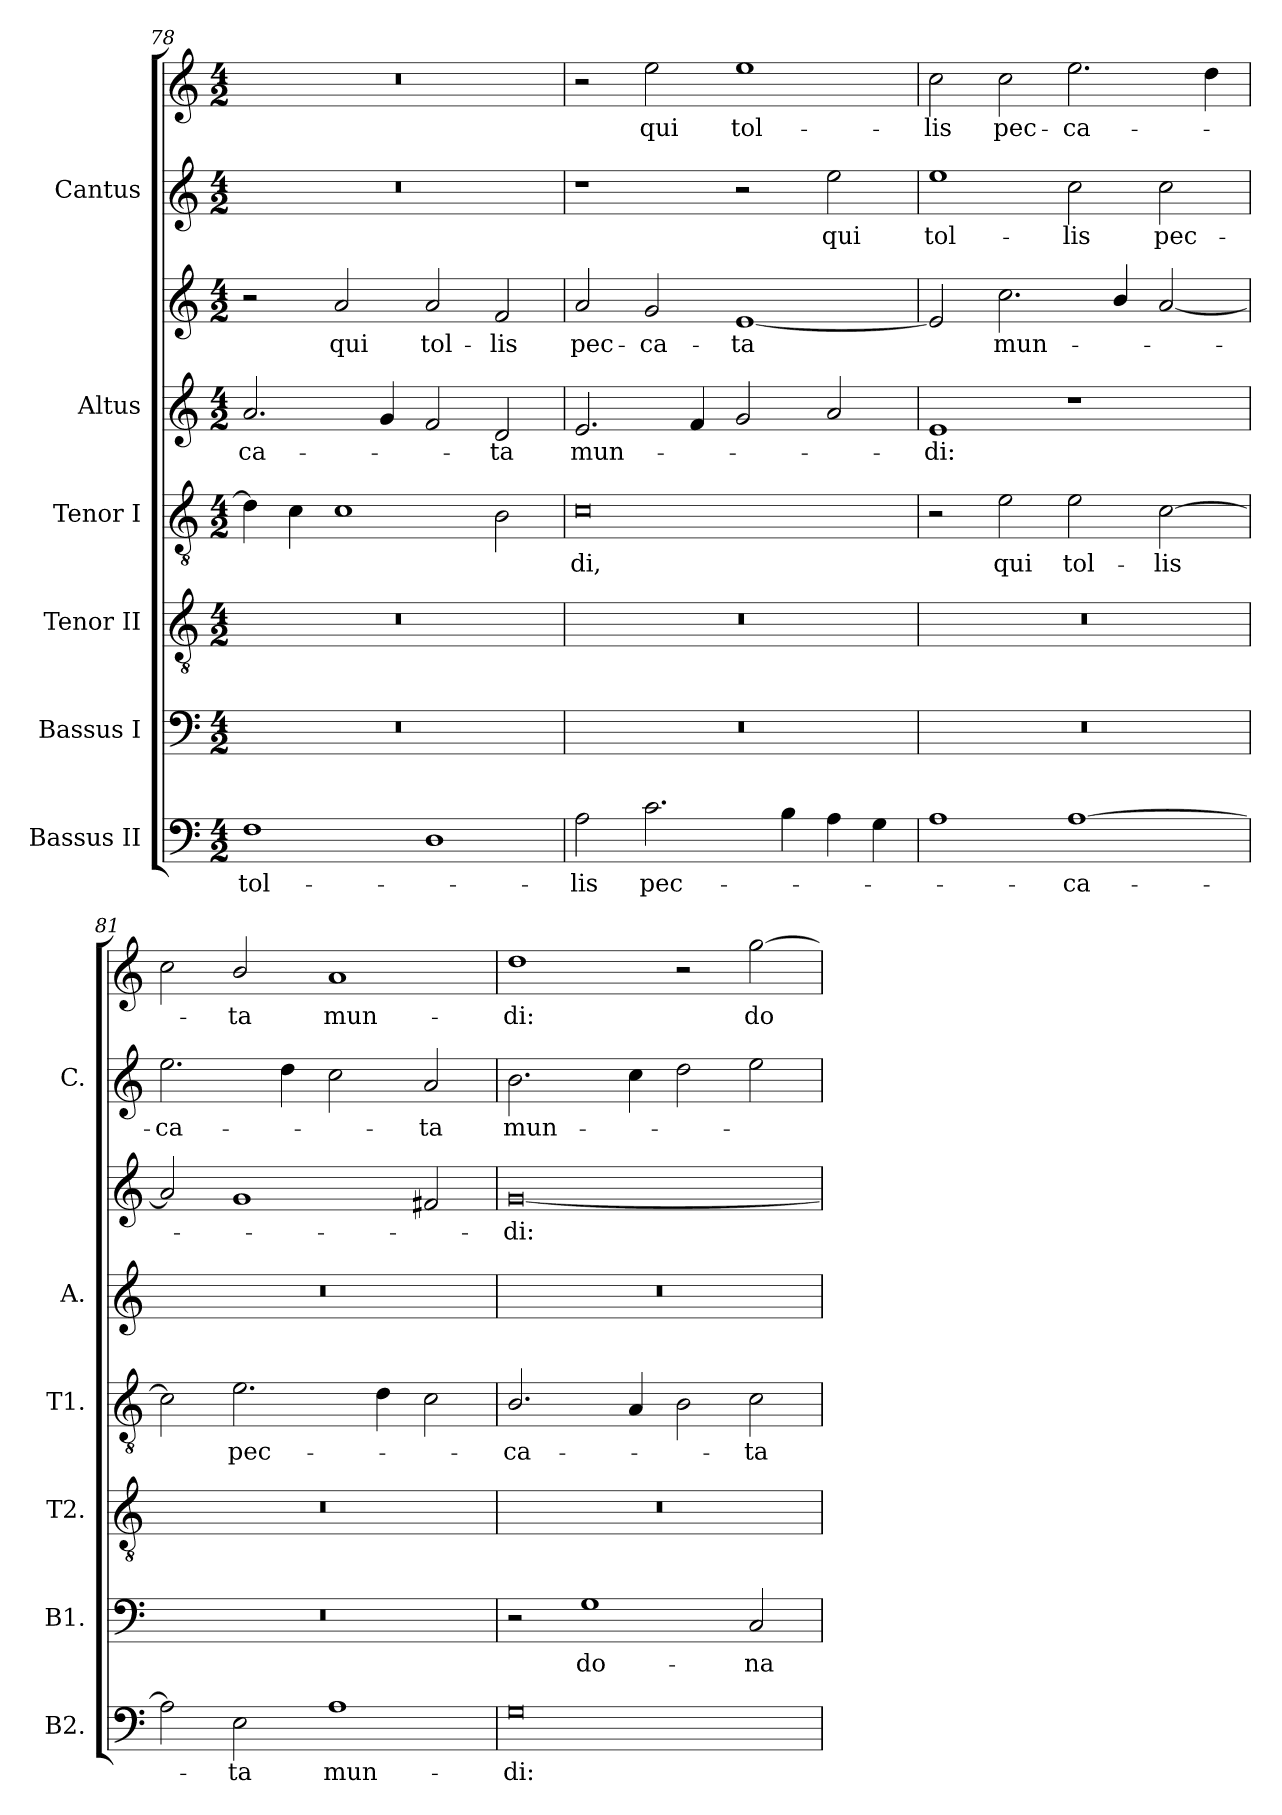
**kern	**text	**kern	**text	**kern	**kern	**text	**kern	**text	**kern	**text	**kern	**text	**kern	**text
*part6	*part6	*part5	*part5	*part4	*part3	*part3	*part2	*part2	*part2	*part2	*part1	*part1	*part1	*part1
*staff8	*staff8	*staff7	*staff7	*staff6	*staff5	*staff5	*staff4	*staff4	*staff3	*staff3	*staff2	*staff2	*staff1	*staff1
*I"Bassus II	*	*I"Bassus I	*	*I"Tenor II	*I"Tenor I	*	*I"Altus	*	*	*	*I"Cantus	*	*	*
*I'B2.	*	*I'B1.	*	*I'T2.	*I'T1.	*	*I'A.	*	*	*	*I'C.	*	*	*
!!LO:LB:g=z
*clefF4	*	*clefF4	*	*clefGv2	*clefGv2	*	*clefG2	*	*clefG2	*	*clefG2	*	*clefG2	*
*	*	*	*	*ITrd7c12	*ITrd7c12	*	*	*	*	*	*	*	*	*
*k[]	*	*k[]	*	*k[]	*k[]	*	*k[]	*	*k[]	*	*k[]	*	*k[]	*
*C:	*	*C:	*	*C:	*C:	*	*C:	*	*C:	*	*C:	*	*C:	*
*M4/2	*	*M4/2	*	*M4/2	*M4/2	*	*M4/2	*	*M4/2	*	*M4/2	*	*M4/2	*
=78	=78	=78	=78	=78	=78	=78	=78	=78	=78	=78	=78	=78	=78	=78
!	!LO:LY:b:color=#000000	!LO:N:vis=1	!	!LO:N:vis=1	!	!	!	!	!	!	!	!	!	!
!	!	!	!	!	!	!	!	!LO:LY:b:color=#000000	!	!	!LO:N:vis=1	!	!LO:N:vis=1	!
1Fi	tol-	0r	.	0r	4Di\]	.	2.ai/	-ca-	2r	.	0r	.	0r	.
.	.	.	.	.	4Ci\	.	.	.	.	.	.	.	.	.
!	!	!	!	!	!	!	!	!	!	!LO:LY:b:color=#000000	!	!	!	!
.	.	.	.	.	1Ci	.	.	.	2ai/	qui	.	.	.	.
.	.	.	.	.	.	.	4gi/	.	.	.	.	.	.	.
!	!	!	!	!	!	!	!	!	!	!LO:LY:b:color=#000000	!	!	!	!
1Di	.	.	.	.	.	.	2fi/	.	2ai/	tol-	.	.	.	.
!	!	!	!	!	!	!	!	!LO:LY:b:color=#000000	!	!	!	!	!	!
!	!	!	!	!	!	!	!	!	!	!LO:LY:b:color=#000000	!	!	!	!
.	.	.	.	.	2BBi\	.	2di/	-ta	2fi/	-lis	.	.	.	.
=79	=79	=79	=79	=79	=79	=79	=79	=79	=79	=79	=79	=79	=79	=79
!	!LO:LY:b:color=#000000	!LO:N:vis=1	!	!LO:N:vis=1	!	!	!	!	!	!	!	!	!	!
!	!	!	!	!	!	!LO:LY:b:color=#000000	!	!	!	!	!	!	!	!
!	!	!	!	!	!	!	!	!LO:LY:b:color=#000000	!	!	!	!	!	!
!	!	!	!	!	!	!	!	!	!	!LO:LY:b:color=#000000	!	!	!	!
2Ai\	-lis	0r	.	0r	0Ci	-di,	2.ei/	mun-	2ai/	pec-	1r	.	2r	.
!	!LO:LY:b:color=#000000	!	!	!	!	!	!	!	!	!	!	!	!	!
!	!	!	!	!	!	!	!	!	!	!LO:LY:b:color=#000000	!	!	!	!
!	!	!	!	!	!	!	!	!	!	!	!	!	!	!LO:LY:b:color=#000000
2.ci\	pec-	.	.	.	.	.	.	.	2gi/	-ca-	.	.	2eei\	qui
.	.	.	.	.	.	.	4fi/	.	.	.	.	.	.	.
!	!	!	!	!	!	!	!	!	!	!LO:LY:b:color=#000000	!	!	!	!
!	!	!	!	!	!	!	!	!	!	!	!	!	!	!LO:LY:b:color=#000000
.	.	.	.	.	.	.	2gi/	.	[1ei	-ta	2r	.	1eei	tol-
4Bi\	.	.	.	.	.	.	.	.	.	.	.	.	.	.
!	!	!	!	!	!	!	!	!	!	!	!	!LO:LY:b:color=#000000	!	!
4Ai\	.	.	.	.	.	.	2ai/	.	.	.	2eei\	qui	.	.
4Gi\	.	.	.	.	.	.	.	.	.	.	.	.	.	.
=80	=80	=80	=80	=80	=80	=80	=80	=80	=80	=80	=80	=80	=80	=80
!	!	!LO:N:vis=1	!	!LO:N:vis=1	!	!	!	!	!	!	!	!	!	!
!	!	!	!	!	!	!	!	!LO:LY:b:color=#000000	!	!	!	!	!	!
!	!	!	!	!	!	!	!	!	!	!	!	!LO:LY:b:color=#000000	!	!
!	!	!	!	!	!	!	!	!	!	!	!	!	!	!LO:LY:b:color=#000000
1Ai	.	0r	.	0r	2r	.	1ei	-di:	2ei/]	.	1eei	tol-	2cci\	-lis
!	!	!	!	!	!	!LO:LY:b:color=#000000	!	!	!	!	!	!	!	!
!	!	!	!	!	!	!	!	!	!	!LO:LY:b:color=#000000	!	!	!	!
!	!	!	!	!	!	!	!	!	!	!	!	!	!	!LO:LY:b:color=#000000
.	.	.	.	.	2Ei\	qui	.	.	2.cci\	mun-	.	.	2cci\	pec-
!	!LO:LY:b:color=#000000	!	!	!	!	!	!	!	!	!	!	!	!	!
!	!	!	!	!	!	!LO:LY:b:color=#000000	!	!	!	!	!	!	!	!
!	!	!	!	!	!	!	!	!	!	!	!	!LO:LY:b:color=#000000	!	!
!	!	!	!	!	!	!	!	!	!	!	!	!	!	!LO:LY:b:color=#000000
[1Ai	-ca-	.	.	.	2Ei\	tol-	1r	.	.	.	2cci\	-lis	2.eei\	-ca-
.	.	.	.	.	.	.	.	.	4bi/	.	.	.	.	.
!	!	!	!	!	!	!LO:LY:b:color=#000000	!	!	!	!	!	!	!	!
!	!	!	!	!	!	!	!	!	!	!	!	!LO:LY:b:color=#000000	!	!
.	.	.	.	.	[2Ci\	-lis	.	.	[2ai/	.	2cci\	pec-	.	.
.	.	.	.	.	.	.	.	.	.	.	.	.	4ddi\	.
=81	=81	=81	=81	=81	=81	=81	=81	=81	=81	=81	=81	=81	=81	=81
!	!	!LO:N:vis=1	!	!LO:N:vis=1	!	!	!LO:N:vis=1	!	!	!	!	!	!	!
!	!	!	!	!	!	!	!	!	!	!	!	!LO:LY:b:color=#000000	!	!
2Ai\]	.	0r	.	0r	2Ci\]	.	0r	.	2ai/]	.	2.eei\	-ca-	2cci\	.
!	!LO:LY:b:color=#000000	!	!	!	!	!	!	!	!	!	!	!	!	!
!	!	!	!	!	!	!LO:LY:b:color=#000000	!	!	!	!	!	!	!	!
!	!	!	!	!	!	!	!	!	!	!	!	!	!	!LO:LY:b:color=#000000
2Ei\	-ta	.	.	.	2.Ei\	pec-	.	.	1gi	.	.	.	2bi/	-ta
.	.	.	.	.	.	.	.	.	.	.	4ddi\	.	.	.
!	!LO:LY:b:color=#000000	!	!	!	!	!	!	!	!	!	!	!	!	!
!	!	!	!	!	!	!	!	!	!	!	!	!	!	!LO:LY:b:color=#000000
1Ai	mun-	.	.	.	.	.	.	.	.	.	2cci\	.	1ai	mun-
.	.	.	.	.	4Di\	.	.	.	.	.	.	.	.	.
!	!	!	!	!	!	!	!	!	!	!	!	!LO:LY:b:color=#000000	!	!
.	.	.	.	.	2Ci\	.	.	.	2f#Xi/	.	2ai/	-ta	.	.
=82	=82	=82	=82	=82	=82	=82	=82	=82	=82	=82	=82	=82	=82	=82
!	!LO:LY:b:color=#000000	!	!	!LO:N:vis=1	!	!	!	!	!	!	!	!	!	!
!	!	!	!	!	!	!LO:LY:b:color=#000000	!LO:N:vis=1	!	!	!	!	!	!	!
!	!	!	!	!	!	!	!	!	!	!LO:LY:b:color=#000000	!	!	!	!
!	!	!	!	!	!	!	!	!	!	!	!	!LO:LY:b:color=#000000	!	!
!	!	!	!	!	!	!	!	!	!	!	!	!	!	!LO:LY:b:color=#000000
0Gi	-di:	2r	.	0r	2.BBi/	-ca-	0r	.	[0gi	-di:	2.bi\	mun-	1ddi	-di:
!	!	!	!LO:LY:b:color=#000000	!	!	!	!	!	!	!	!	!	!	!
.	.	1Gi	do-	.	.	.	.	.	.	.	.	.	.	.
.	.	.	.	.	4AAi/	.	.	.	.	.	4cci\	.	.	.
.	.	.	.	.	2BBi\	.	.	.	.	.	2ddi\	.	2r	.
!	!	!	!LO:LY:b:color=#000000	!	!	!	!	!	!	!	!	!	!	!
!	!	!	!	!	!	!LO:LY:b:color=#000000	!	!	!	!	!	!	!	!
!	!	!	!	!	!	!	!	!	!	!	!	!	!	!LO:LY:b:color=#000000
.	.	2Ci/	-na	.	2Ci\	-ta	.	.	.	.	2eei\	.	[2ggi\	do-
=	=	=	=	=	=	=	=	=	=	=	=	=	=	=
*-	*-	*-	*-	*-	*-	*-	*-	*-	*-	*-	*-	*-	*-	*-
